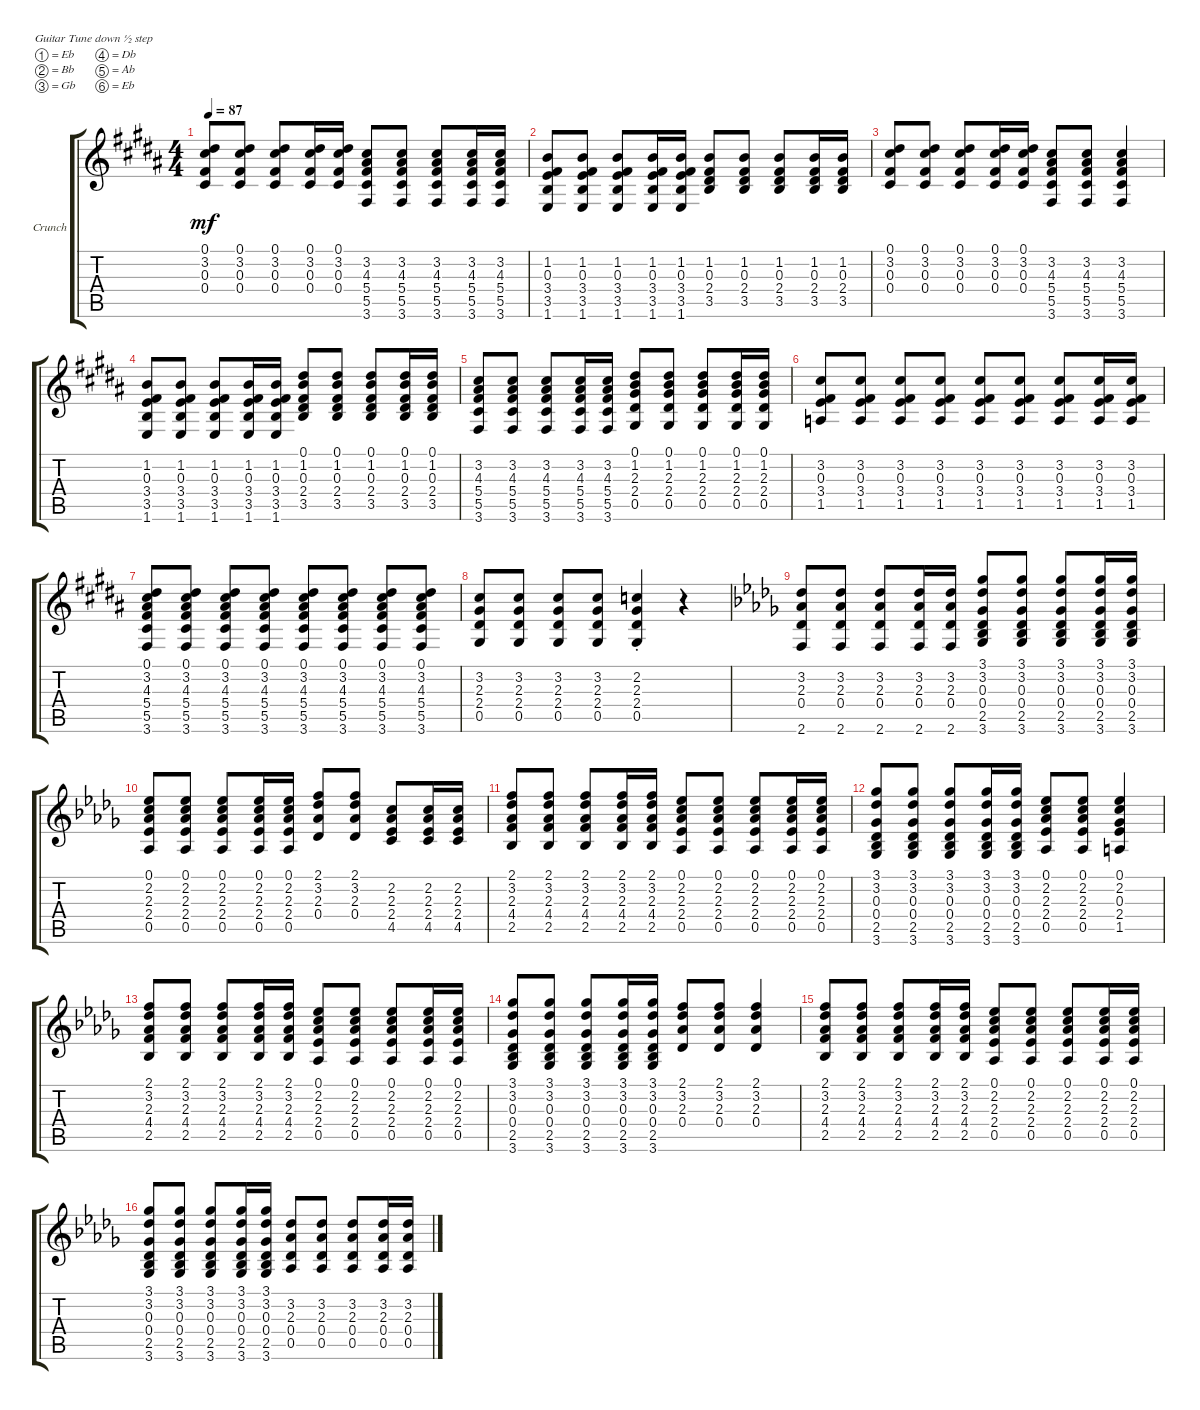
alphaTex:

\bracketExtendMode groupsimilarinstruments
\firstSystemTrackNameOrientation horizontal
\otherSystemsTrackNameOrientation horizontal
\track ("E-Guitar (Crunch)(Rhythm)" "Crunch") {multiBarRest instrument distortionguitar}
\staff {score tabs}
\tuning (Eb4 Bb3 Gb3 Db3 Ab2 Eb2)
\ts (4 4)
\tempo 87
\clef g2
\ks b
(0.1 3.2 0.3 0.4).8{dy mf} (0.1 3.2 0.3 0.4).8 (0.1 3.2 0.3 0.4).8 (0.1 3.2 0.3 0.4).16 (0.1 3.2 0.3 0.4).16 (3.2 4.3 5.4 5.5 3.6).8 (3.2 4.3 5.4 5.5 3.6).8 (3.2 4.3 5.4 5.5 3.6).8 (3.2 4.3 5.4 5.5 3.6).16 (3.2 4.3 5.4 5.5 3.6).16 |
(1.6 3.5 3.4 0.3 1.2).8 (1.6 3.5 3.4 0.3 1.2).8 (1.6 3.5 3.4 0.3 1.2).8 (1.6 3.5 3.4 0.3 1.2).16 (1.6 3.5 3.4 0.3 1.2).16 (1.2 0.3 2.4 3.5).8 (1.2 0.3 2.4 3.5).8 (1.2 0.3 2.4 3.5).8 (1.2 0.3 2.4 3.5).16 (1.2 0.3 2.4 3.5).16 |
(0.1 3.2 0.3 0.4).8 (0.1 3.2 0.3 0.4).8 (0.1 3.2 0.3 0.4).8 (0.4 0.1 3.2 0.3).16 (0.4 0.1 3.2 0.3).16 (3.2 4.3 5.4 5.5 3.6).8 (3.2 4.3 5.4 5.5 3.6).8 (3.2 4.3 5.4 5.5 3.6).4 |
(1.6 3.5 3.4 0.3 1.2).8 (1.6 3.5 3.4 0.3 1.2).8 (1.6 3.5 3.4 0.3 1.2).8 (1.6 3.5 3.4 0.3 1.2).16 (1.6 3.5 3.4 0.3 1.2).16 (0.1 1.2 0.3 2.4 3.5).8 (0.1 1.2 0.3 2.4 3.5).8 (0.1 1.2 0.3 2.4 3.5).8 (0.1 1.2 0.3 2.4 3.5).16 (0.1 1.2 0.3 2.4 3.5).16 |
(3.2 4.3 5.4 5.5 3.6).8 (3.2 4.3 5.4 5.5 3.6).8 (3.2 4.3 5.4 5.5 3.6).8 (3.2 4.3 5.4 5.5 3.6).16 (3.2 4.3 5.4 5.5 3.6).16 (0.5 2.4 2.3 1.2 0.1).8 (0.5 2.4 2.3 1.2 0.1).8 (0.5 2.4 2.3 1.2 0.1).8 (0.5 2.4 2.3 1.2 0.1).16 (0.5 2.4 2.3 1.2 0.1).16 |
(3.2 0.3 3.4 1.5).8 (3.2 0.3 3.4 1.5).8 (1.5 3.2 0.3 3.4).8 (1.5 3.2 0.3 3.4).8 (1.5 3.2 0.3 3.4).8 (1.5 3.2 0.3 3.4).8 (1.5 3.2 0.3 3.4).8 (1.5 3.2 0.3 3.4).16 (1.5 3.2 0.3 3.4).16 |
(3.6 5.5 5.4 4.3 3.2 0.1).8 (3.6 5.5 5.4 4.3 3.2 0.1).8 (3.6 5.5 5.4 4.3 3.2 0.1).8 (3.6 5.5 5.4 4.3 3.2 0.1).8 (3.6 5.5 5.4 4.3 3.2 0.1).8 (3.6 5.5 5.4 4.3 3.2 0.1).8 (3.6 5.5 5.4 4.3 3.2 0.1).8 (3.6 5.5 5.4 4.3 3.2 0.1).8 |
(3.2 2.3 2.4 0.5).8 (3.2 2.3 2.4 0.5).8 (3.2 2.3 2.4 0.5).8 (3.2 2.3 2.4 0.5).8 (2.2{st} 2.3{st} 2.4{st} 0.5{st}).4 r.4 |
\ks db
(2.6 0.4 2.3 3.2).8 (2.6 0.4 2.3 3.2).8 (2.6 0.4 2.3 3.2).8 (2.6 0.4 2.3 3.2).16 (2.6 0.4 2.3 3.2).16 (3.1 3.2 0.3 0.4 2.5 3.6).8 (3.1 3.2 0.3 0.4 2.5 3.6).8 (3.1 3.2 0.3 0.4 2.5 3.6).8 (3.1 3.2 0.3 0.4 2.5 3.6).16 (3.1 3.2 0.3 0.4 2.5 3.6).16 |
(0.5 2.4 2.3 2.2 0.1).8 (0.5 2.4 2.3 2.2 0.1).8 (0.5 2.4 2.3 2.2 0.1).8 (0.5 2.4 2.3 2.2 0.1).16 (0.5 2.4 2.3 2.2 0.1).16 (2.1 3.2 2.3 0.4).8 (2.1 3.2 2.3 0.4).8 (2.2 2.3 2.4 4.5).8 (2.2 2.3 2.4 4.5).16 (2.2 2.3 2.4 4.5).16 |
(2.5 4.4 2.3 3.2 2.1).8 (2.5 4.4 2.3 3.2 2.1).8 (2.5 4.4 2.3 3.2 2.1).8 (2.5 4.4 2.3 3.2 2.1).16 (2.5 4.4 2.3 3.2 2.1).16 (0.1 2.2 2.3 2.4 0.5).8 (0.1 2.2 2.3 2.4 0.5).8 (0.1 2.2 2.3 2.4 0.5).8 (0.1 2.2 2.3 2.4 0.5).16 (0.1 2.2 2.3 2.4 0.5).16 |
(3.1 3.2 0.3 0.4 2.5 3.6).8 (3.1 3.2 0.3 0.4 2.5 3.6).8 (3.1 3.2 0.3 0.4 2.5 3.6).8 (3.1 3.2 0.3 0.4 2.5 3.6).16 (3.1 3.2 0.3 0.4 2.5 3.6).16 (0.5 2.4 2.3 2.2 0.1).8 (0.5 2.4 2.3 2.2 0.1).8 (0.1 2.2 0.3 2.4 1.5).4 |
(2.1 3.2 2.3 4.4 2.5).8 (2.1 3.2 2.3 4.4 2.5).8 (2.1 3.2 2.3 4.4 2.5).8 (2.1 3.2 2.3 4.4 2.5).16 (2.5 2.1 3.2 2.3 4.4).16 (0.5 2.4 2.3 2.2 0.1).8 (0.5 2.4 2.3 2.2 0.1).8 (0.5 2.4 2.3 2.2 0.1).8 (0.5 2.4 2.3 2.2 0.1).16 (0.5 2.4 2.3 2.2 0.1).16 |
(3.1 3.2 0.3 0.4 2.5 3.6).8 (3.1 3.2 0.3 0.4 2.5 3.6).8 (3.1 3.2 0.3 0.4 2.5 3.6).8 (3.1 3.2 0.3 0.4 2.5 3.6).16 (3.1 3.2 0.3 0.4 2.5 3.6).16 (0.4 2.3 3.2 2.1).8 (0.4 2.3 3.2 2.1).8 (0.4 2.3 3.2 2.1).4 |
(2.1 3.2 2.3 4.4 2.5).8 (2.1 3.2 2.3 4.4 2.5).8 (2.1 3.2 2.3 4.4 2.5).8 (2.1 3.2 2.3 4.4 2.5).16 (2.5 2.1 3.2 2.3 4.4).16 (0.5 2.4 2.3 2.2 0.1).8 (0.5 2.4 2.3 2.2 0.1).8 (0.5 2.4 2.3 2.2 0.1).8 (0.5 2.4 2.3 2.2 0.1).16 (0.5 2.4 2.3 2.2 0.1).16 |
(3.1 3.2 0.3 0.4 2.5 3.6).8 (3.1 3.2 0.3 0.4 2.5 3.6).8 (3.1 3.2 0.3 0.4 2.5 3.6).8 (3.1 3.2 0.3 0.4 2.5 3.6).16 (3.1 3.2 0.3 0.4 2.5 3.6).16 (0.4 2.3 3.2 0.5).8 (0.4 2.3 3.2 0.5).8 (0.4 2.3 3.2 0.5).8 (0.4 2.3 3.2 0.5).16 (0.4 2.3 3.2 0.5).16
